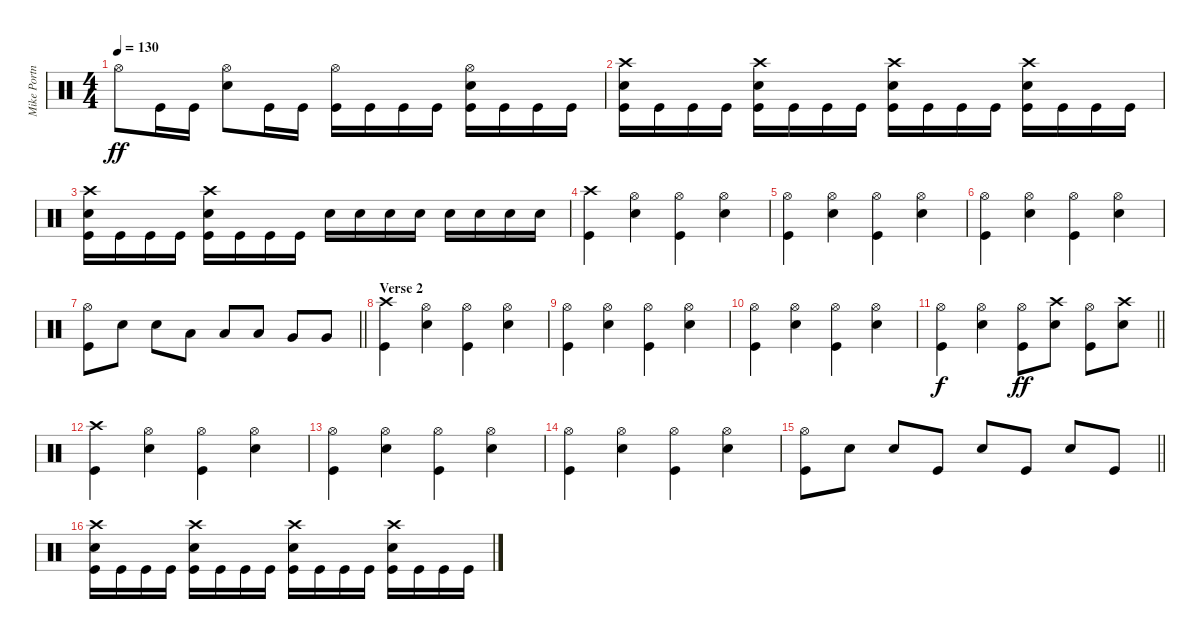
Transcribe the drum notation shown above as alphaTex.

\track ("Mike Portnoy" "Mike Portn") {instrument percussion}
\staff {score}
\articulation defaults
\ts (4 4)
\tempo 130
\clef neutral
\ks c "Hi-Hat (open)".8{dy ff} "Kick (hit)".16 "Kick (hit)".16
("Snare (hit) 2" "Hi-Hat (open)").8 "Kick (hit)".16 "Kick (hit)".16 ("Hi-Hat (open)" "Kick (hit)").16 "Kick (hit)".16 "Kick (hit)".16 "Kick (hit)".16 ("Hi-Hat (open)" "Snare (hit) 2" "Kick (hit)").16 "Kick (hit)".16 "Kick (hit)".16 "Kick (hit)".16 |
("Crash high (hit)" "Snare (hit) 2" "Kick (hit)").16 "Kick (hit)".16 "Kick (hit)".16 "Kick (hit)".16 ("Snare (hit) 2" "Crash high (hit)" "Kick (hit)").16 "Kick (hit)".16 "Kick (hit)".16 "Kick (hit)".16 ("Crash high (hit)" "Snare (hit) 2" "Kick (hit)").16 "Kick (hit)".16 "Kick (hit)".16 "Kick (hit)".16 ("Crash high (hit)" "Snare (hit) 2" "Kick (hit)").16 "Kick (hit)".16 "Kick (hit)".16 "Kick (hit)".16 |
("Snare (hit) 2" "Crash high (hit)" "Kick (hit)").16 "Kick (hit)".16 "Kick (hit)".16 "Kick (hit)".16 ("Crash high (hit)" "Snare (hit) 2" "Kick (hit)").16 "Kick (hit)".16 "Kick (hit)".16 "Kick (hit)".16 "Snare (hit) 2".16 "Snare (hit) 2".16 "Snare (hit) 2".16 "Snare (hit) 2".16 "Snare (hit) 2".16 "Snare (hit) 2".16 "Snare (hit) 2".16 "Snare (hit) 2".16 |
("Crash high (hit)" "Kick (hit)").4 ("Snare (hit) 2" "Hi-Hat (open)").4 ("Hi-Hat (open)" "Kick (hit)").4 ("Snare (hit) 2" "Hi-Hat (open)").4 |
("Hi-Hat (open)" "Kick (hit)").4 ("Snare (hit) 2" "Hi-Hat (open)").4 ("Kick (hit)" "Hi-Hat (open)").4 ("Hi-Hat (open)" "Snare (hit) 2").4 |
("Kick (hit)" "Hi-Hat (open)").4 ("Hi-Hat (open)" "Snare (hit) 2").4 ("Kick (hit)" "Hi-Hat (open)").4 ("Hi-Hat (open)" "Snare (hit) 2").4 |
\barLineRight lightlight
("Hi-Hat (open)" "Kick (hit)").8 "Snare (hit) 2".8 "Snare (hit) 2".8 "Low Tom (hit)".8 "Low Tom (hit)".8 "Low Tom (hit)".8 "Very Low Tom (hit)".8 "Very Low Tom (hit)".8 |
\section ("" "Verse 2")
("Crash high (hit)" "Kick (hit)").4 ("Snare (hit) 2" "Hi-Hat (open)").4 ("Hi-Hat (open)" "Kick (hit)").4 ("Snare (hit) 2" "Hi-Hat (open)").4 |
("Hi-Hat (open)" "Kick (hit)").4 ("Snare (hit) 2" "Hi-Hat (open)").4 ("Kick (hit)" "Hi-Hat (open)").4 ("Hi-Hat (open)" "Snare (hit) 2").4 |
("Kick (hit)" "Hi-Hat (open)").4 ("Hi-Hat (open)" "Snare (hit) 2").4 ("Kick (hit)" "Hi-Hat (open)").4 ("Hi-Hat (open)" "Snare (hit) 2").4 |
\barLineRight lightlight
("Hi-Hat (open)" "Kick (hit)").4{dy f} ("Snare (hit) 2" "Hi-Hat (open)").4 ("Hi-Hat (open)" "Kick (hit)").8{dy ff} ("Crash high (hit)" "Snare (hit) 2").8 ("Hi-Hat (open)" "Kick (hit)").8 ("Crash high (hit)" "Snare (hit) 2").8 |
("Crash high (hit)" "Kick (hit)").4 ("Snare (hit) 2" "Hi-Hat (open)").4 ("Hi-Hat (open)" "Kick (hit)").4 ("Snare (hit) 2" "Hi-Hat (open)").4 |
("Hi-Hat (open)" "Kick (hit)").4 ("Snare (hit) 2" "Hi-Hat (open)").4 ("Kick (hit)" "Hi-Hat (open)").4 ("Hi-Hat (open)" "Snare (hit) 2").4 |
("Kick (hit)" "Hi-Hat (open)").4 ("Hi-Hat (open)" "Snare (hit) 2").4 ("Kick (hit)" "Hi-Hat (open)").4 ("Hi-Hat (open)" "Snare (hit) 2").4 |
\barLineRight lightlight
("Hi-Hat (open)" "Kick (hit)").8 "Snare (hit) 2".8 "Snare (hit) 2".8 "Kick (hit)".8 "Snare (hit) 2".8 "Kick (hit)".8 "Snare (hit) 2".8 "Kick (hit)".8 |
("Crash high (hit)" "Snare (hit) 2" "Kick (hit)").16 "Kick (hit)".16 "Kick (hit)".16 "Kick (hit)".16 ("Snare (hit) 2" "Crash high (hit)" "Kick (hit)").16 "Kick (hit)".16 "Kick (hit)".16 "Kick (hit)".16 ("Crash high (hit)" "Snare (hit) 2" "Kick (hit)").16 "Kick (hit)".16 "Kick (hit)".16 "Kick (hit)".16 ("Crash high (hit)" "Snare (hit) 2" "Kick (hit)").16 "Kick (hit)".16 "Kick (hit)".16 "Kick (hit)".16
